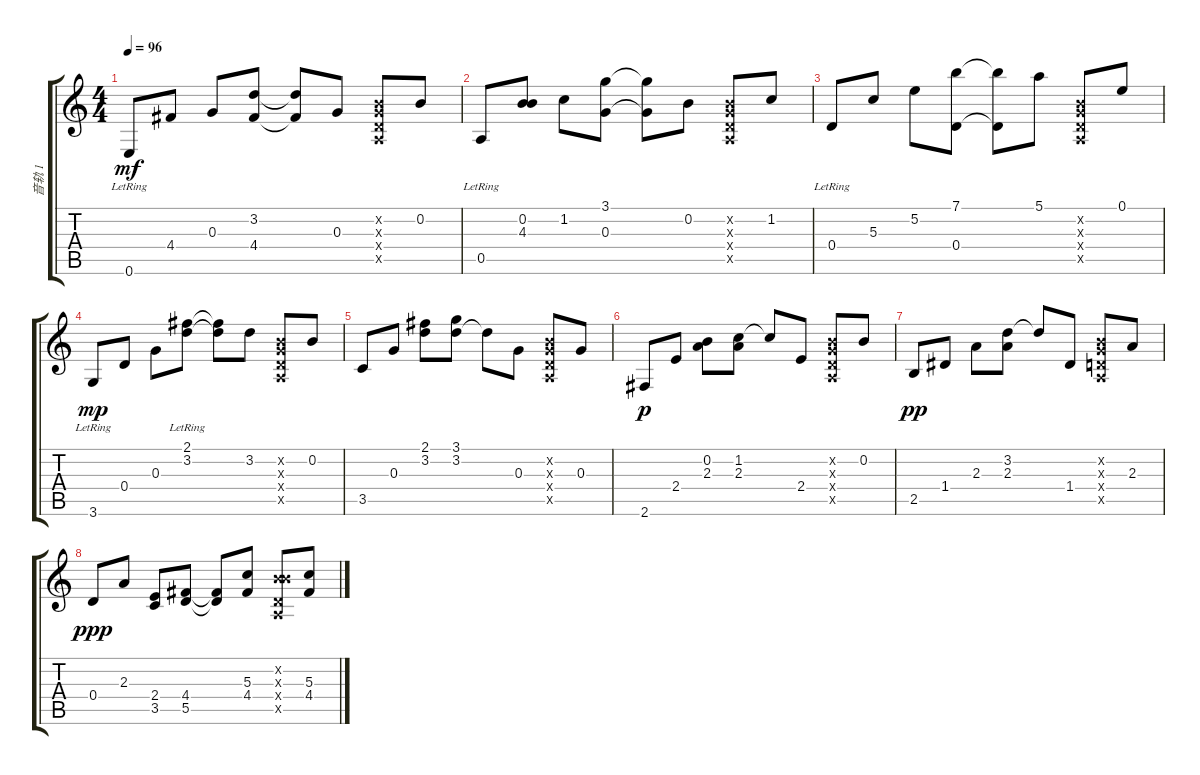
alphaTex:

\track ("音轨 1" "音轨 1") {instrument acousticguitarsteel}
\staff {score tabs}
\tuning (E4 B3 G3 D3 A2 E2) {hide}
\ts (4 4)
\tempo 96
\clef g2
\ks c
0.6{lr}.8{dy mf} 4.4.8 0.3.8 (3.2 4.4).8 (3.2{t} 4.4{t}).8 0.3.8 (0.2{x} 0.3{x} 0.4{x} 0.5{x}).8 0.2.8 |
0.5{lr}.8 (0.2 4.3).8 1.2.8 (3.1 0.3).8 (3.1{t} 0.3{t}).8 0.2.8 (0.2{x} 0.3{x} 0.4{x} 0.5{x}).8 1.2.8 |
0.4{lr}.8 5.3.8 5.2.8 (7.1 0.4).8 (7.1{t} 0.4{t}).8 5.1.8 (0.2{x} 0.3{x} 0.4{x} 0.5{x}).8 0.1.8 |
3.6{lr}.8{dy mp} 0.4.8 0.3.8 (2.1 3.2{lr}).8 (2.1{t} 3.2{t}).8 3.2.8 (0.2{x} 0.3{x} 0.4{x} 0.5{x}).8 0.2.8 |
3.5.8 0.3.8 (2.1 3.2).8 (3.1 3.2).8 3.2{t}.8 0.3.8 (0.2{x} 0.3{x} 0.4{x} 0.5{x}).8 0.3.8 |
2.6.8{dy p} 2.4.8 (0.2 2.3).8 (1.2 2.3).8 1.2{t}.8 2.4.8 (0.2{x} 0.3{x} 0.4{x} 0.5{x}).8 0.2.8 |
2.5.8{dy pp} 1.4.8 2.3.8 (3.2 2.3).8 3.2{t}.8 1.4.8 (0.2{x} 0.3{x} 0.4{x} 0.5{x}).8 2.3.8 |
0.4.8{dy ppp} 2.3.8 (2.4 3.5).8 (4.4 5.5).8 (4.4{t} 5.5{t}).8 (5.3 4.4).8 (0.2{x} 4.3{x} 0.4{x} 0.5{x}).8 (5.3 4.4).8
